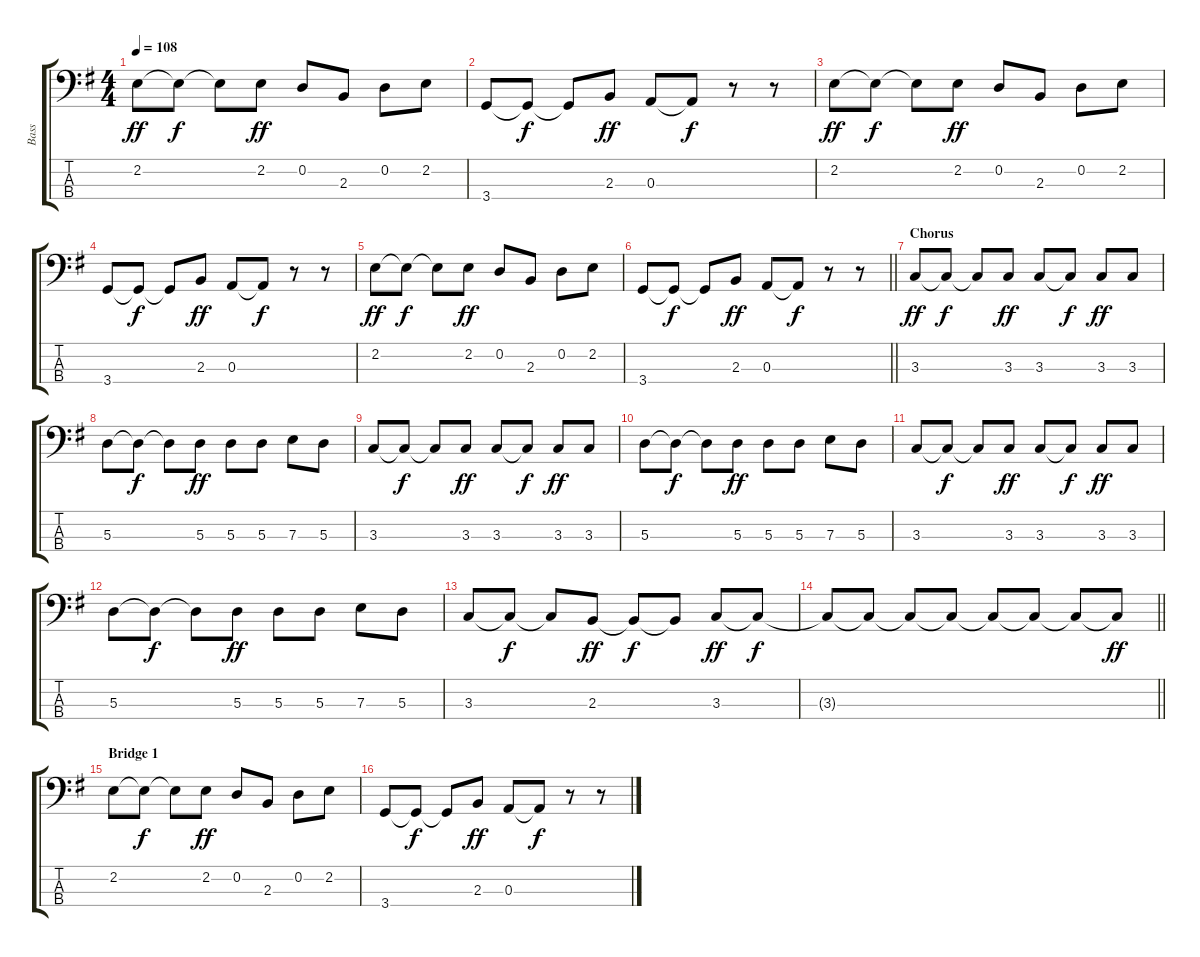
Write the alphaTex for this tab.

\track ("Bass" "Bass") {instrument electricbasspick}
\staff {score tabs}
\tuning (G2 D2 A1 E1) {hide}
\ts (4 4)
\tempo 108
\clef f4
\ks g
2.2.8{dy ff} 2.2{t}.8{dy f} 2.2{t}.8 2.2.8{dy ff} 0.2.8 2.3.8 0.2.8 2.2.8 |
3.4.8 3.4{t}.8{dy f} 3.4{t}.8 2.3.8{dy ff} 0.3.8 0.3{t}.8{dy f} r.8 r.8 |
2.2.8{dy ff} 2.2{t}.8{dy f} 2.2{t}.8 2.2.8{dy ff} 0.2.8 2.3.8 0.2.8 2.2.8 |
3.4.8 3.4{t}.8{dy f} 3.4{t}.8 2.3.8{dy ff} 0.3.8 0.3{t}.8{dy f} r.8 r.8 |
2.2.8{dy ff} 2.2{t}.8{dy f} 2.2{t}.8 2.2.8{dy ff} 0.2.8 2.3.8 0.2.8 2.2.8 |
\barLineRight lightlight
3.4.8 3.4{t}.8{dy f} 3.4{t}.8 2.3.8{dy ff} 0.3.8 0.3{t}.8{dy f} r.8 r.8 |
\section ("" "Chorus")
3.3.8{dy ff} 3.3{t}.8{dy f} 3.3{t}.8 3.3.8{dy ff} 3.3.8 3.3{t}.8{dy f} 3.3.8{dy ff} 3.3.8 |
5.3.8 5.3{t}.8{dy f} 5.3{t}.8 5.3.8{dy ff} 5.3.8 5.3.8 7.3.8 5.3.8 |
3.3.8 3.3{t}.8{dy f} 3.3{t}.8 3.3.8{dy ff} 3.3.8 3.3{t}.8{dy f} 3.3.8{dy ff} 3.3.8 |
5.3.8 5.3{t}.8{dy f} 5.3{t}.8 5.3.8{dy ff} 5.3.8 5.3.8 7.3.8 5.3.8 |
3.3.8 3.3{t}.8{dy f} 3.3{t}.8 3.3.8{dy ff} 3.3.8 3.3{t}.8{dy f} 3.3.8{dy ff} 3.3.8 |
5.3.8 5.3{t}.8{dy f} 5.3{t}.8 5.3.8{dy ff} 5.3.8 5.3.8 7.3.8 5.3.8 |
3.3.8 3.3{t}.8{dy f} 3.3{t}.8 2.3.8{dy ff} 2.3{t}.8{dy f} 2.3{t}.8 3.3.8{dy ff} 3.3{t}.8{dy f} |
\barLineRight lightlight
3.3{t}.8 3.3{t}.8 3.3{t}.8 3.3{t}.8 3.3{t}.8 3.3{t}.8 3.3{t}.8 3.3{t}.8{dy ff} |
\section ("" "Bridge 1")
2.2.8 2.2{t}.8{dy f} 2.2{t}.8 2.2.8{dy ff} 0.2.8 2.3.8 0.2.8 2.2.8 |
3.4.8 3.4{t}.8{dy f} 3.4{t}.8 2.3.8{dy ff} 0.3.8 0.3{t}.8{dy f} r.8 r.8
